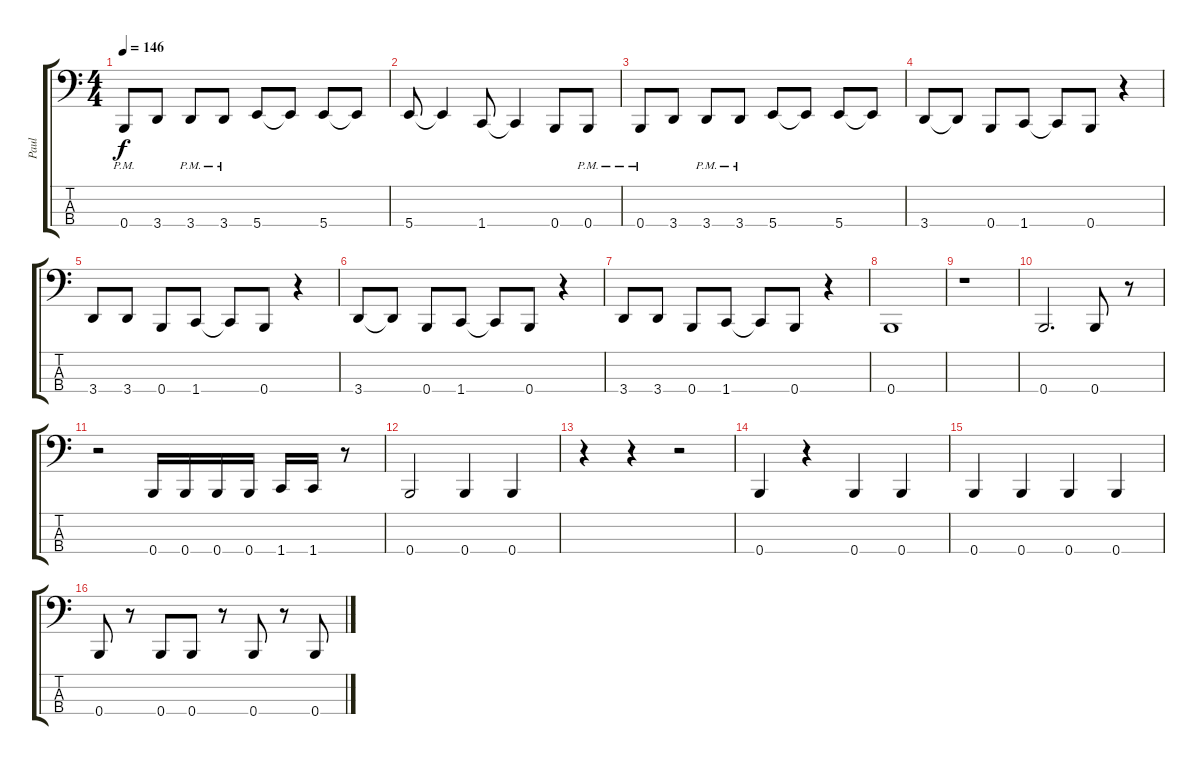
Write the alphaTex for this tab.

\track ("Paul" "Paul") {instrument electricbassfinger}
\staff {score tabs}
\tuning (D2 A1 E1 B0) {hide}
\ts (4 4)
\tempo 146
\clef f4
\ks c
0.4{pm}.8{dy f} 3.4.8 3.4{pm}.8 3.4{pm}.8 5.4.8 5.4{t}.8 5.4.8 5.4{t}.8 |
5.4.8 5.4{t}.4 1.4.8 1.4{t}.4 0.4.8 0.4{pm}.8 |
0.4{pm}.8 3.4.8 3.4{pm}.8 3.4{pm}.8 5.4.8 5.4{t}.8 5.4.8 5.4{t}.8 |
3.4.8 3.4{t}.8 0.4.8 1.4.8 1.4{t}.8 0.4.8 r.4 |
3.4.8 3.4.8 0.4.8 1.4.8 1.4{t}.8 0.4.8 r.4 |
3.4.8 3.4{t}.8 0.4.8 1.4.8 1.4{t}.8 0.4.8 r.4 |
3.4.8 3.4.8 0.4.8 1.4.8 1.4{t}.8 0.4.8 r.4 |
0.4.1 |
r.1 |
0.4.2{d} 0.4.8 r.8 |
r.2 0.4.16 0.4.16 0.4.16 0.4.16 1.4.16 1.4.16 r.8 |
0.4.2 0.4.4 0.4.4 |
r.4 r.4 r.2 |
0.4.4 r.4 0.4.4 0.4.4 |
0.4.4 0.4.4 0.4.4 0.4.4 |
0.4.8 r.8 0.4.8 0.4.8 r.8 0.4.8 r.8 0.4.8
